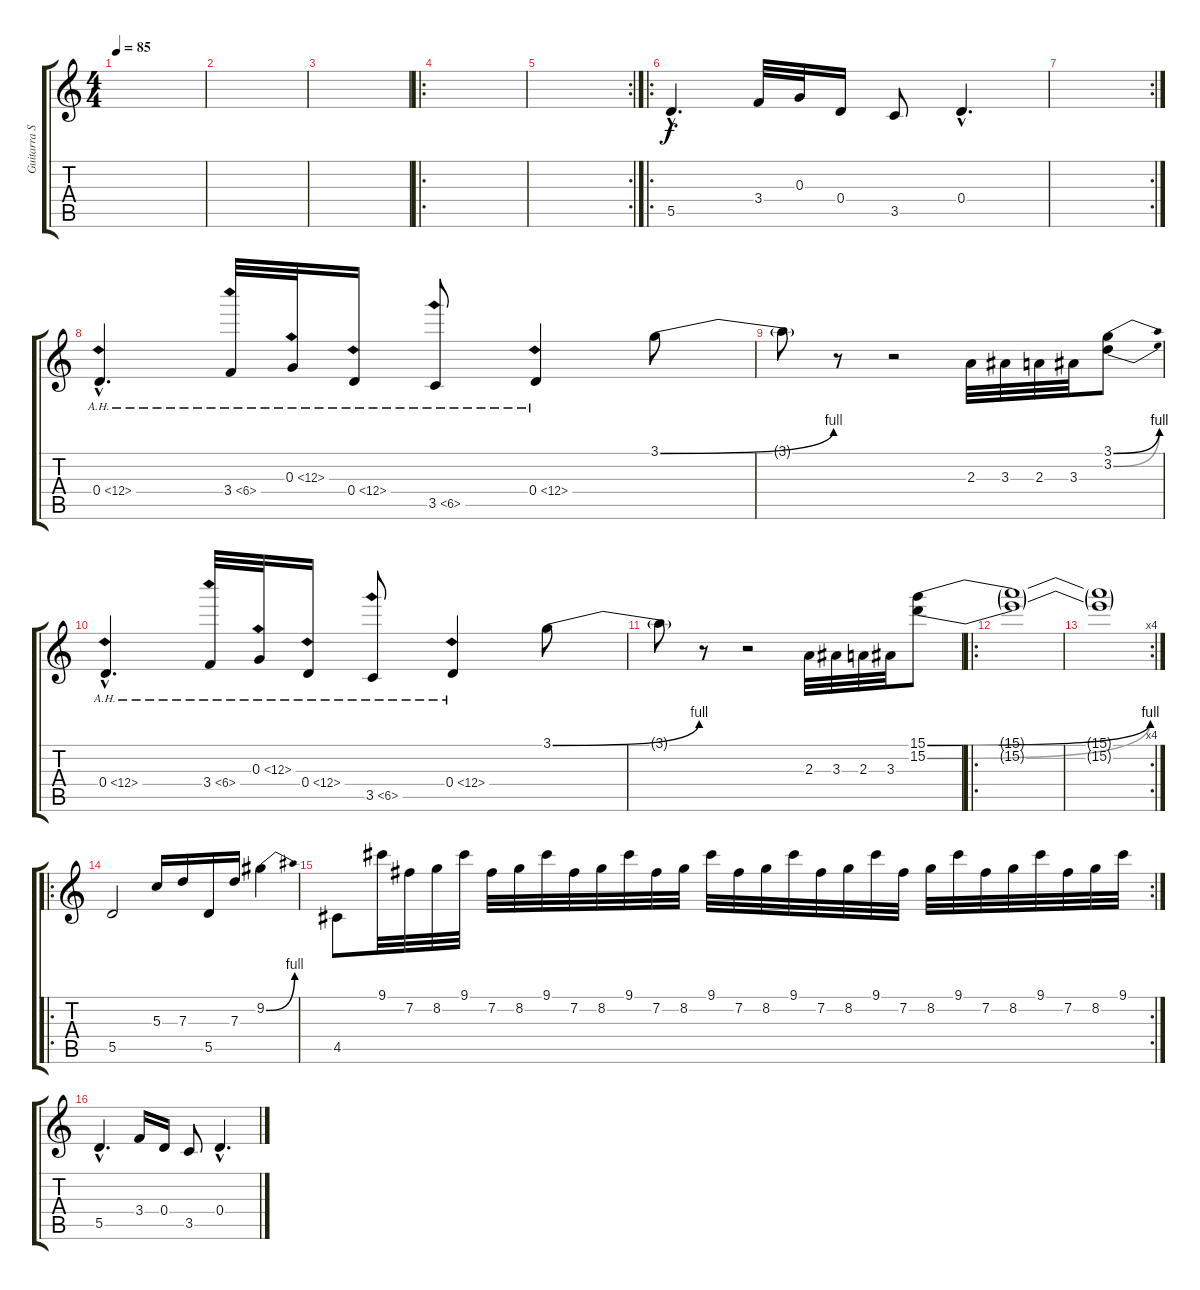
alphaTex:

\track ("Guitarra Solista" "Guitarra S") {instrument distortionguitar}
\staff {score tabs}
\tuning (E4 B3 G3 D3 A2 E2) {hide}
\ts (4 4)
\tempo 85
\clef g2
\ks c
|
|
|
\ro
|
\rc 2
|
\ro
5.5{hac}.4{d} 3.4.32 0.3.32 0.4.16 3.5.8 0.4{hac}.4{d} |
\rc 2
|
0.4{ah 12 hac}.4{d} 3.4{ah 3}.32 0.3{ah 12}.32 0.4{ah 12}.16 3.5{ah 3}.8 0.4{ah 12}.4 3.1{be (bend 0 0 60 4)}.8 |
3.1{t}.8 r.8 r.2 2.3.32 3.3.32 2.3.32 3.3.32 (3.1{be (bend 0 0 60 4)} 3.2{be (bend 0 0 60 4)}).8 |
0.4{ah 12 hac}.4{d} 3.4{ah 3}.32 0.3{ah 12}.32 0.4{ah 12}.16 3.5{ah 3}.8 0.4{ah 12}.4 3.1{be (bend 0 0 60 4)}.8 |
3.1{t}.8 r.8 r.2 2.3.32 3.3.32 2.3.32 3.3.32 (15.1{be (bend 0 0 60 4)} 15.2{be (bend 0 0 60 4)}).8{volume 0} |
\ro
(15.1{t} 15.2{t}).1 |
\rc 4
(15.1{t} 15.2{t}).1 |
\ro
5.5.2{volume 12} 5.3.16 7.3.16 5.5.16 7.3.16 9.2{be (bend 0 0 60 4)}.4 |
\rc 2
4.5.8 9.1.32 7.2.32 8.2.32 9.1.32 7.2.32 8.2.32 9.1.32 7.2.32 8.2.32 9.1.32 7.2.32 8.2.32 9.1.32 7.2.32 8.2.32 9.1.32 7.2.32 8.2.32 9.1.32 7.2.32 8.2.32 9.1.32 7.2.32 8.2.32 9.1.32 7.2.32 8.2.32 9.1.32 |
5.5{hac}.4{d} 3.4.16 0.4.16 3.5.8 0.4{hac}.4{d}
